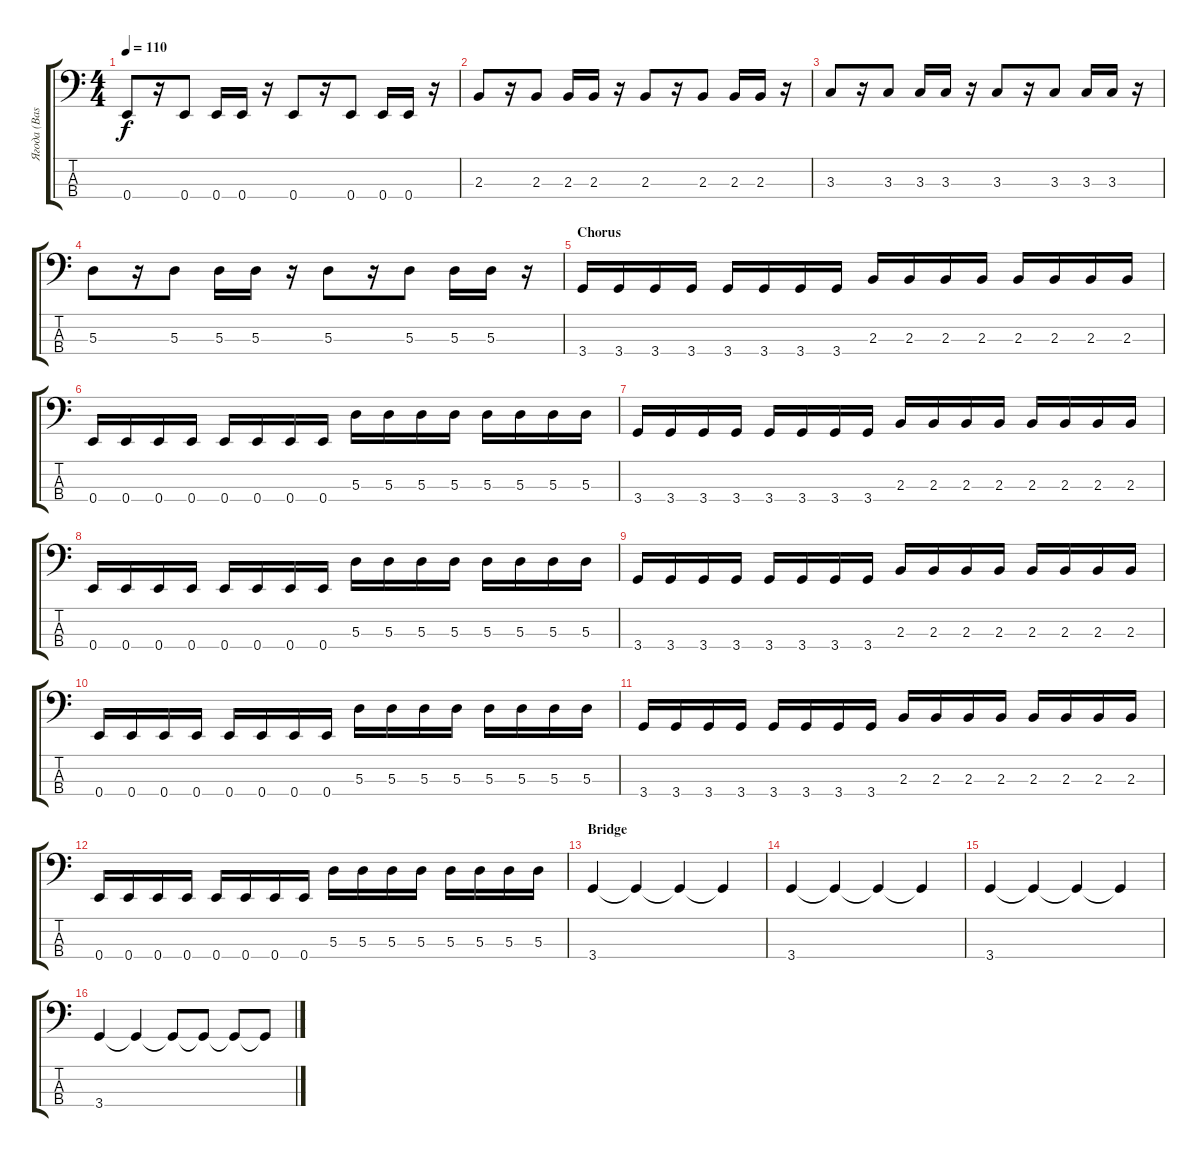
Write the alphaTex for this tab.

\track ("Ягода (Bass)" "Ягода (Bas") {instrument electricbassfinger}
\staff {score tabs}
\tuning (G2 D2 A1 E1) {hide}
\ts (4 4)
\tempo 110
\clef f4
\ks c
0.4.8{dy f} r.16 0.4.8 0.4.16 0.4.16 r.16 0.4.8 r.16 0.4.8 0.4.16 0.4.16 r.16 |
2.3.8 r.16 2.3.8 2.3.16 2.3.16 r.16 2.3.8 r.16 2.3.8 2.3.16 2.3.16 r.16 |
3.3.8 r.16 3.3.8 3.3.16 3.3.16 r.16 3.3.8 r.16 3.3.8 3.3.16 3.3.16 r.16 |
5.3.8 r.16 5.3.8 5.3.16 5.3.16 r.16 5.3.8 r.16 5.3.8 5.3.16 5.3.16 r.16 |
\section ("" "Chorus")
3.4.16 3.4.16 3.4.16 3.4.16 3.4.16 3.4.16 3.4.16 3.4.16 2.3.16 2.3.16 2.3.16 2.3.16 2.3.16 2.3.16 2.3.16 2.3.16 |
0.4.16 0.4.16 0.4.16 0.4.16 0.4.16 0.4.16 0.4.16 0.4.16 5.3.16 5.3.16 5.3.16 5.3.16 5.3.16 5.3.16 5.3.16 5.3.16 |
3.4.16 3.4.16 3.4.16 3.4.16 3.4.16 3.4.16 3.4.16 3.4.16 2.3.16 2.3.16 2.3.16 2.3.16 2.3.16 2.3.16 2.3.16 2.3.16 |
0.4.16 0.4.16 0.4.16 0.4.16 0.4.16 0.4.16 0.4.16 0.4.16 5.3.16 5.3.16 5.3.16 5.3.16 5.3.16 5.3.16 5.3.16 5.3.16 |
3.4.16 3.4.16 3.4.16 3.4.16 3.4.16 3.4.16 3.4.16 3.4.16 2.3.16 2.3.16 2.3.16 2.3.16 2.3.16 2.3.16 2.3.16 2.3.16 |
0.4.16 0.4.16 0.4.16 0.4.16 0.4.16 0.4.16 0.4.16 0.4.16 5.3.16 5.3.16 5.3.16 5.3.16 5.3.16 5.3.16 5.3.16 5.3.16 |
3.4.16 3.4.16 3.4.16 3.4.16 3.4.16 3.4.16 3.4.16 3.4.16 2.3.16 2.3.16 2.3.16 2.3.16 2.3.16 2.3.16 2.3.16 2.3.16 |
0.4.16 0.4.16 0.4.16 0.4.16 0.4.16 0.4.16 0.4.16 0.4.16 5.3.16 5.3.16 5.3.16 5.3.16 5.3.16 5.3.16 5.3.16 5.3.16 |
\section ("" "Bridge")
3.4.4 3.4{t}.4 3.4{t}.4 3.4{t}.4 |
3.4.4 3.4{t}.4 3.4{t}.4 3.4{t}.4 |
3.4.4 3.4{t}.4 3.4{t}.4 3.4{t}.4 |
3.4.4 3.4{t}.4 3.4{t}.8 3.4{t}.8 3.4{t}.8 3.4{t}.8
